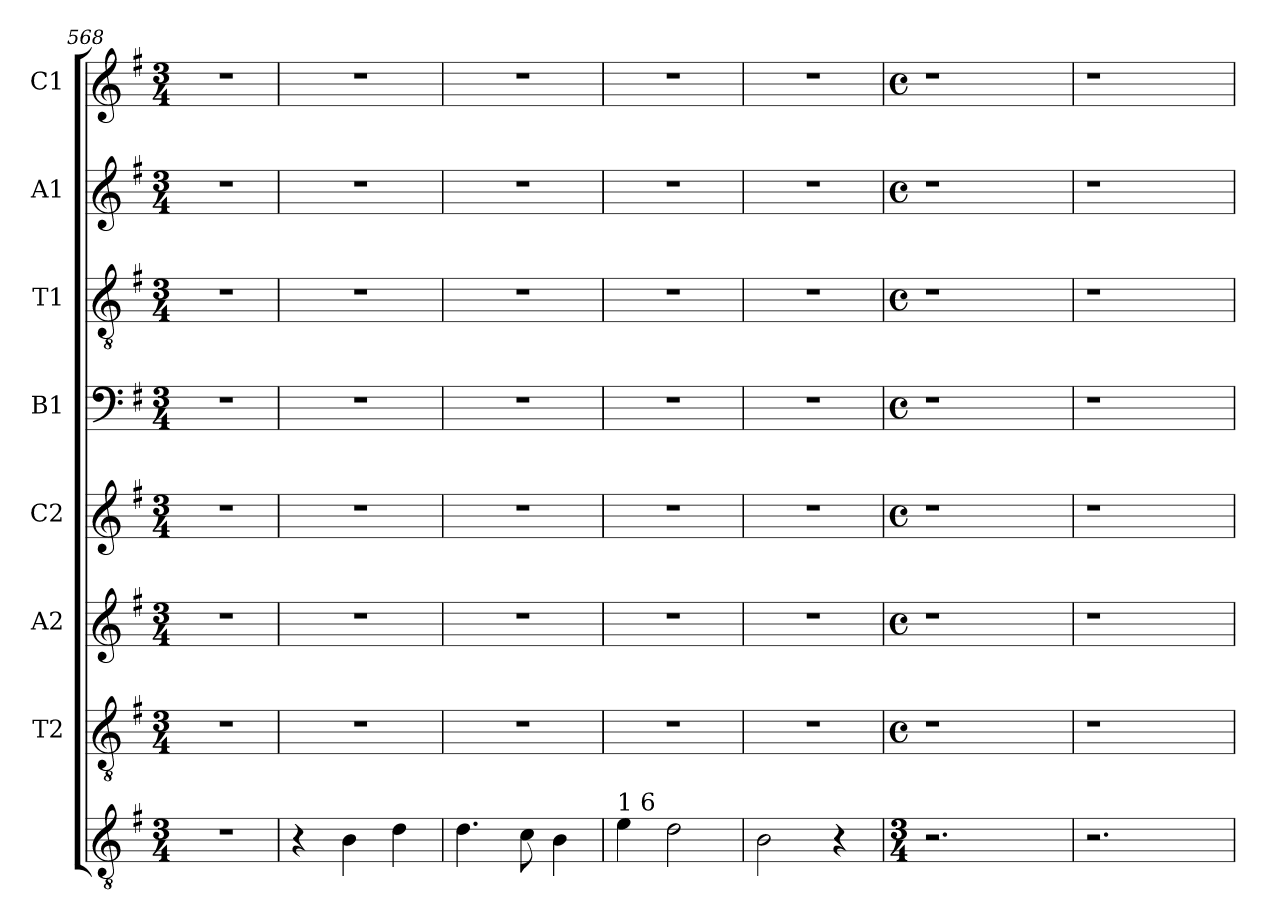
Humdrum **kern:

**kern	**kern	**kern	**kern	**kern	**kern	**kern	**kern
*part8	*part7	*part6	*part5	*part4	*part3	*part2	*part1
*staff8	*staff7	*staff6	*staff5	*staff4	*staff3	*staff2	*staff1
*	*I"T2	*I"A2	*I"C2	*I"B1	*I"T1	*I"A1	*I"C1
*	*I'T2	*I'A2	*I'C2	*I'B1	*I'T1	*I'A1	*I'C1
*clefGv2	*clefGv2	*clefG2	*clefG2	*clefF4	*clefGv2	*clefG2	*clefG2
*k[f#]	*k[f#]	*k[f#]	*k[f#]	*k[f#]	*k[f#]	*k[f#]	*k[f#]
*G:	*G:	*G:	*G:	*G:	*G:	*G:	*G:
*M3/4	*M3/4	*M3/4	*M3/4	*M3/4	*M3/4	*M3/4	*M3/4
=568	=568	=568	=568	=568	=568	=568	=568
!LO:N:vis=1	!	!	!	!	!	!	!
2.r	2.r	2.r	2.r	2.r	2.r	2.r	2.r
=569	=569	=569	=569	=569	=569	=569	=569
4r	2.r	2.r	2.r	2.r	2.r	2.r	2.r
4B\	.	.	.	.	.	.	.
4d\	.	.	.	.	.	.	.
=570	=570	=570	=570	=570	=570	=570	=570
4.d\	2.r	2.r	2.r	2.r	2.r	2.r	2.r
8c\	.	.	.	.	.	.	.
4B\	.	.	.	.	.	.	.
!!LO:LB:g=z
=571	=571	=571	=571	=571	=571	=571	=571
!LO:TX:a:t=1 6	!	!	!	!	!	!	!
4e\	2.r	2.r	2.r	2.r	2.r	2.r	2.r
2d\	.	.	.	.	.	.	.
=572	=572	=572	=572	=572	=572	=572	=572
2B\	2.r	2.r	2.r	2.r	2.r	2.r	2.r
4r	.	.	.	.	.	.	.
=573	=573	=573	=573	=573	=573	=573	=573
*M3/4	*M4/4	*M4/4	*M4/4	*M4/4	*M4/4	*M4/4	*M4/4
*	*met(c)	*met(c)	*met(c)	*met(c)	*met(c)	*met(c)	*met(c)
2.r	1r	1r	1r	1r	1r	1r	1r
4ryy	.	.	.	.	.	.	.
=574	=574	=574	=574	=574	=574	=574	=574
2.r	1r	1r	1r	1r	1r	1r	1r
4ryy	.	.	.	.	.	.	.
=	=	=	=	=	=	=	=
*-	*-	*-	*-	*-	*-	*-	*-
